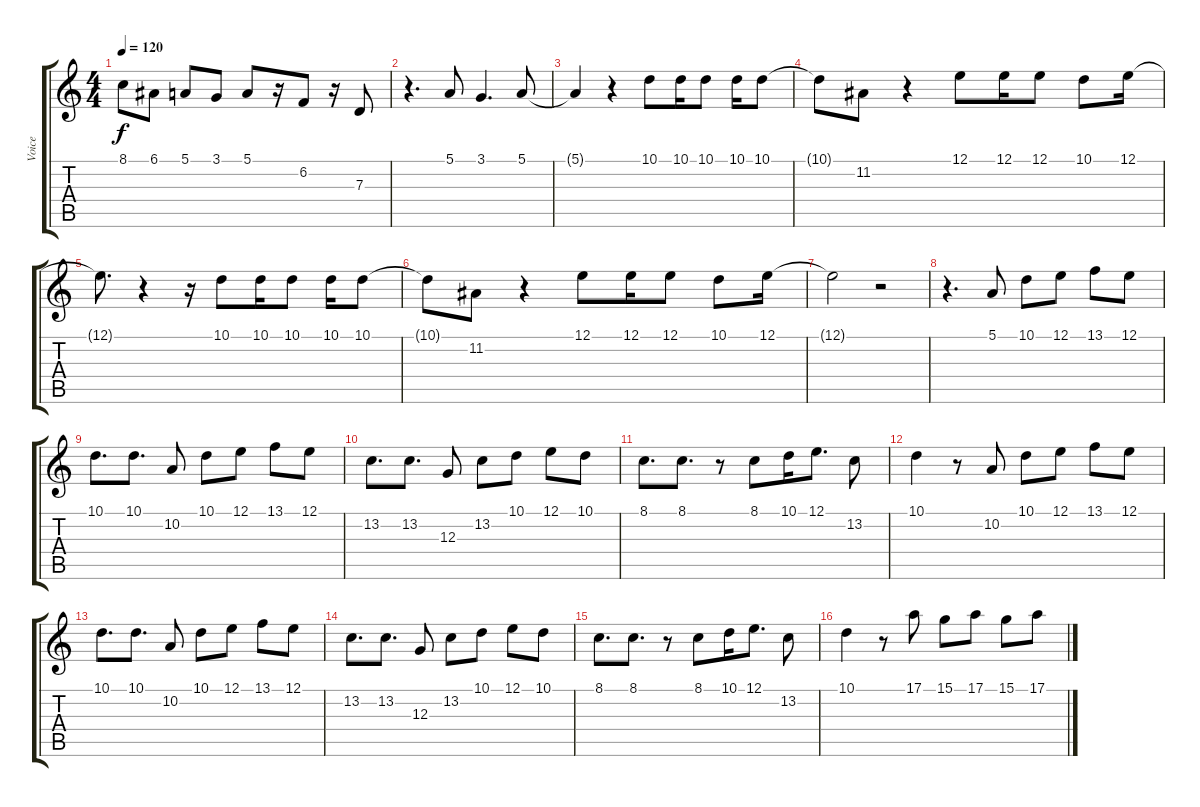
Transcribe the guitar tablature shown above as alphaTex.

\track ("Voice" "Voice") {instrument electricgrandpiano}
\staff {score tabs}
\tuning (E4 B3 G3 D3 A2 E2) {hide}
\ts (4 4)
\tempo 120
\clef g2
\ks c
8.1{t}.8{dy f} 6.1.8 5.1.8 3.1.8 5.1.8 r.16 6.2.8 r.16 7.3.8 |
r.4{d} 5.1.8 3.1.4{d} 5.1.8 |
5.1{t}.4 r.4 10.1.8 10.1.16 10.1.8 10.1.16 10.1.8 |
10.1{t}.8 11.2.8 r.4 12.1.8 12.1.16 12.1.8 10.1.8 12.1.16 |
12.1{t}.8{d} r.4 r.16 10.1.8 10.1.16 10.1.8 10.1.16 10.1.8 |
10.1{t}.8 11.2.8 r.4 12.1.8 12.1.16 12.1.8 10.1.8 12.1.16 |
12.1{t}.2 r.2 |
r.4{d} 5.1.8 10.1.8 12.1.8 13.1.8 12.1.8 |
10.1.8{d} 10.1.8{d} 10.2.8 10.1.8 12.1.8 13.1.8 12.1.8 |
13.2.8{d} 13.2.8{d} 12.3.8 13.2.8 10.1.8 12.1.8 10.1.8 |
8.1.8{d} 8.1.8{d} r.8 8.1.8 10.1.16 12.1.8{d} 13.2.8 |
10.1.4 r.8 10.2.8 10.1.8 12.1.8 13.1.8 12.1.8 |
10.1.8{d} 10.1.8{d} 10.2.8 10.1.8 12.1.8 13.1.8 12.1.8 |
13.2.8{d} 13.2.8{d} 12.3.8 13.2.8 10.1.8 12.1.8 10.1.8 |
8.1.8{d} 8.1.8{d} r.8 8.1.8 10.1.16 12.1.8{d} 13.2.8 |
10.1.4 r.8 17.1.8 15.1.8 17.1.8 15.1.8 17.1.8
